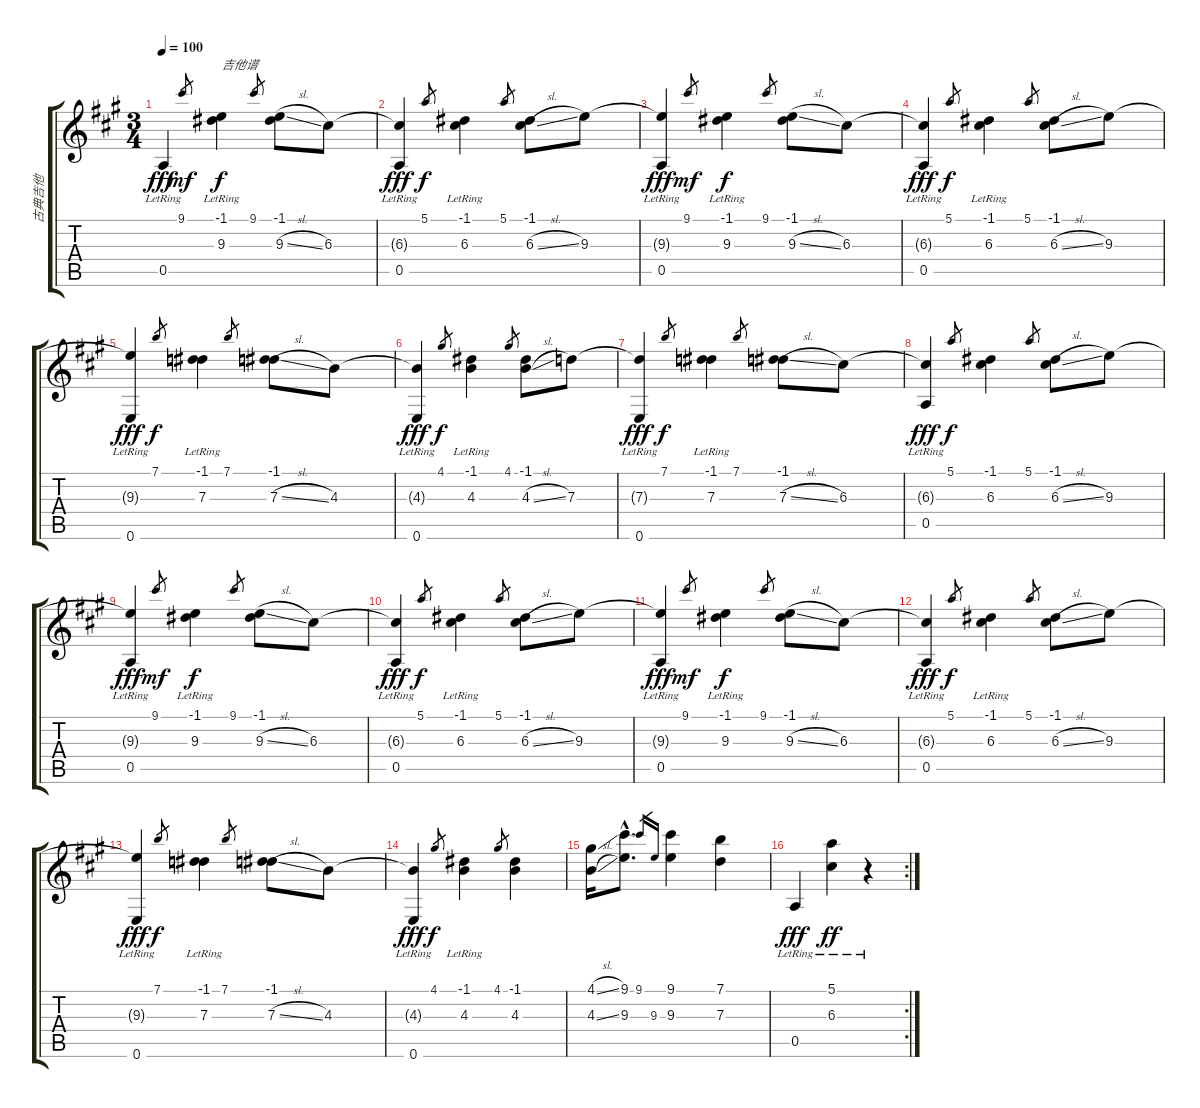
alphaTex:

\track ("古典吉他" "古典吉他") {instrument acousticguitarnylon}
\staff {score tabs}
\tuning (E4 B3 G3 D3 A2 E2) {hide}
\ts (3 4)
\tempo 100
\clef g2
\ks a
0.5{lr}.4{dy fff instrument acousticguitarnylon} 9.1.8{gr dy mf} (-1.1 9.3{lr}).4{txt "吉他谱" dy f} 9.1.8{gr} (-1.1 9.3{sl}).8 6.3.8 |
(6.3{t} 0.5{lr}).4{dy fff} 5.1.8{gr dy f} (-1.1 6.3{lr}).4 5.1.8{gr} (-1.1 6.3{sl}).8 9.3.8 |
(9.3{t} 0.5{lr}).4{dy fff} 9.1.8{gr dy mf} (-1.1 9.3{lr}).4{dy f} 9.1.8{gr} (-1.1 9.3{sl}).8 6.3.8 |
(6.3{t} 0.5{lr}).4{dy fff} 5.1.8{gr dy f} (-1.1 6.3{lr}).4 5.1.8{gr} (-1.1 6.3{sl}).8 9.3.8 |
(9.3{t} 0.6{lr}).4{dy fff} 7.1.8{gr dy f} (-1.1 7.3{lr}).4 7.1.8{gr} (-1.1 7.3{sl}).8 4.3.8 |
(4.3{t} 0.6{lr}).4{dy fff} 4.1.8{gr dy f} (-1.1 4.3{lr}).4 4.1.8{gr} (-1.1 4.3{sl}).8 7.3.8 |
(7.3{t} 0.6{lr}).4{dy fff} 7.1.8{gr dy f} (-1.1 7.3{lr}).4 7.1.8{gr} (-1.1 7.3{sl}).8 6.3.8 |
(6.3{t} 0.5{lr}).4{dy fff} 5.1.8{gr dy f} (-1.1 6.3).4 5.1.8{gr} (-1.1 6.3{sl}).8 9.3.8 |
(9.3{t} 0.5{lr}).4{dy fff} 9.1.8{gr dy mf} (-1.1 9.3{lr}).4{dy f} 9.1.8{gr} (-1.1 9.3{sl}).8 6.3.8 |
(6.3{t} 0.5{lr}).4{dy fff} 5.1.8{gr dy f} (-1.1 6.3{lr}).4 5.1.8{gr} (-1.1 6.3{sl}).8 9.3.8 |
(9.3{t} 0.5{lr}).4{dy fff} 9.1.8{gr dy mf} (-1.1 9.3{lr}).4{dy f} 9.1.8{gr} (-1.1 9.3{sl}).8 6.3.8 |
(6.3{t} 0.5{lr}).4{dy fff} 5.1.8{gr dy f} (-1.1 6.3{lr}).4 5.1.8{gr} (-1.1 6.3{sl}).8 9.3.8 |
(9.3{t} 0.6{lr}).4{dy fff} 7.1.8{gr dy f} (-1.1 7.3{lr}).4 7.1.8{gr} (-1.1 7.3{sl}).8 4.3.8 |
(4.3{t} 0.6{lr}).4{dy fff} 4.1.8{gr dy f} (-1.1 4.3{lr}).4 4.1.8{gr} (-1.1 4.3).4 |
(4.1{sl} 4.3{sl}).16 (9.1{hac} 9.3{hac}).8{d} 9.1.16{gr} 9.3.16{gr} (9.1 9.3).4 (7.1 7.3).4 |
\rc 2
0.5{lr}.4{dy fff} (5.1{lr} 6.3{lr}).4{dy ff} r.4
